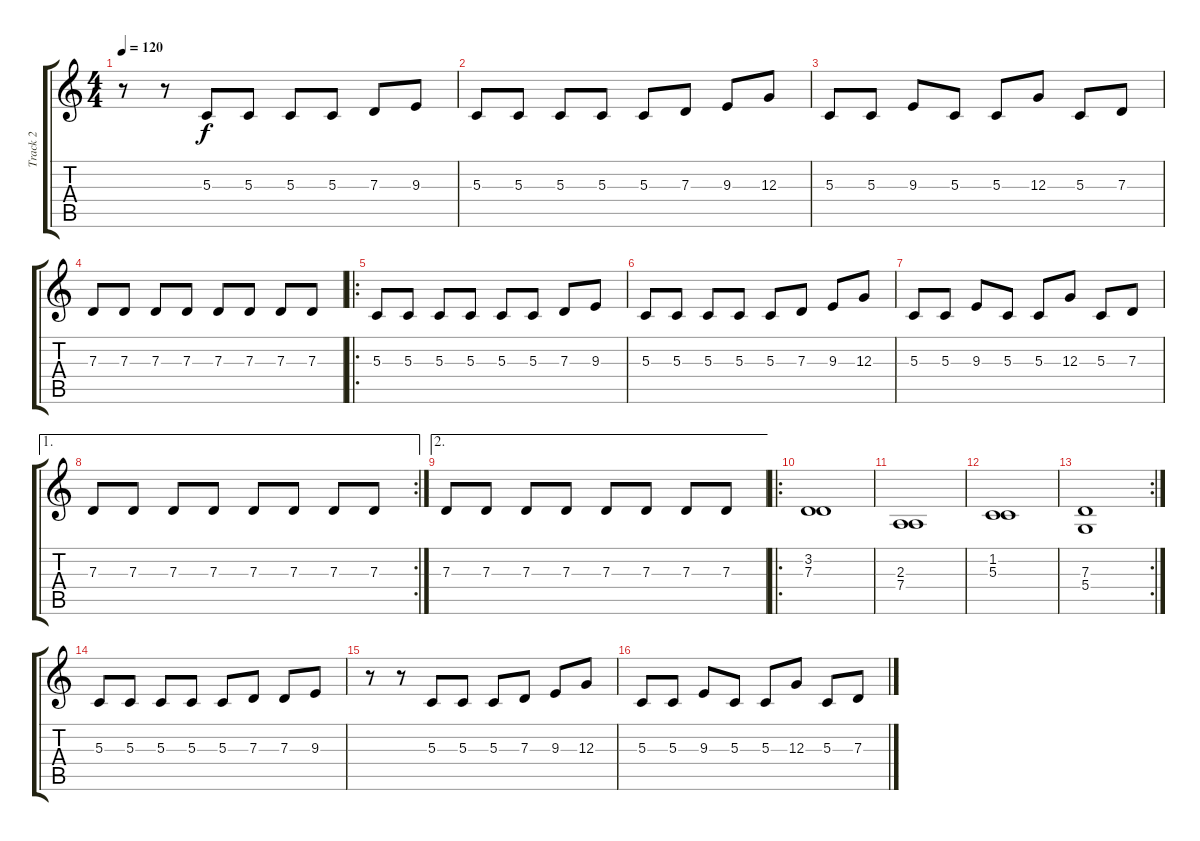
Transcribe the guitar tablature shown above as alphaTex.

\track ("Track 2" "Track 2") {instrument lead2sawtooth}
\staff {score tabs}
\tuning (E4 B3 G3 D3 A2 E2) {hide}
\ts (4 4)
\tempo 120
\clef g2
\ks c
r.8{dy f} r.8 5.3.8 5.3.8 5.3.8 5.3.8 7.3.8 9.3.8 |
5.3.8 5.3.8 5.3.8 5.3.8 5.3.8 7.3.8 9.3.8 12.3.8 |
5.3.8 5.3.8 9.3.8 5.3.8 5.3.8 12.3.8 5.3.8 7.3.8 |
7.3.8 7.3.8 7.3.8 7.3.8 7.3.8 7.3.8 7.3.8 7.3.8 |
\ro
5.3.8 5.3.8 5.3.8 5.3.8 5.3.8 5.3.8 7.3.8 9.3.8 |
5.3.8 5.3.8 5.3.8 5.3.8 5.3.8 7.3.8 9.3.8 12.3.8 |
5.3.8 5.3.8 9.3.8 5.3.8 5.3.8 12.3.8 5.3.8 7.3.8 |
\ae 1
\rc 2
7.3.8 7.3.8 7.3.8 7.3.8 7.3.8 7.3.8 7.3.8 7.3.8 |
\ae 2
7.3.8 7.3.8 7.3.8 7.3.8 7.3.8 7.3.8 7.3.8 7.3.8 |
\ro
(3.2 7.3).1 |
(2.3 7.4).1 |
(1.2 5.3).1 |
\rc 2
(7.3 5.4).1 |
5.3.8 5.3.8 5.3.8 5.3.8 5.3.8 7.3.8 7.3.8 9.3.8 |
r.8 r.8 5.3.8 5.3.8 5.3.8 7.3.8 9.3.8 12.3.8 |
5.3.8 5.3.8 9.3.8 5.3.8 5.3.8 12.3.8 5.3.8 7.3.8
